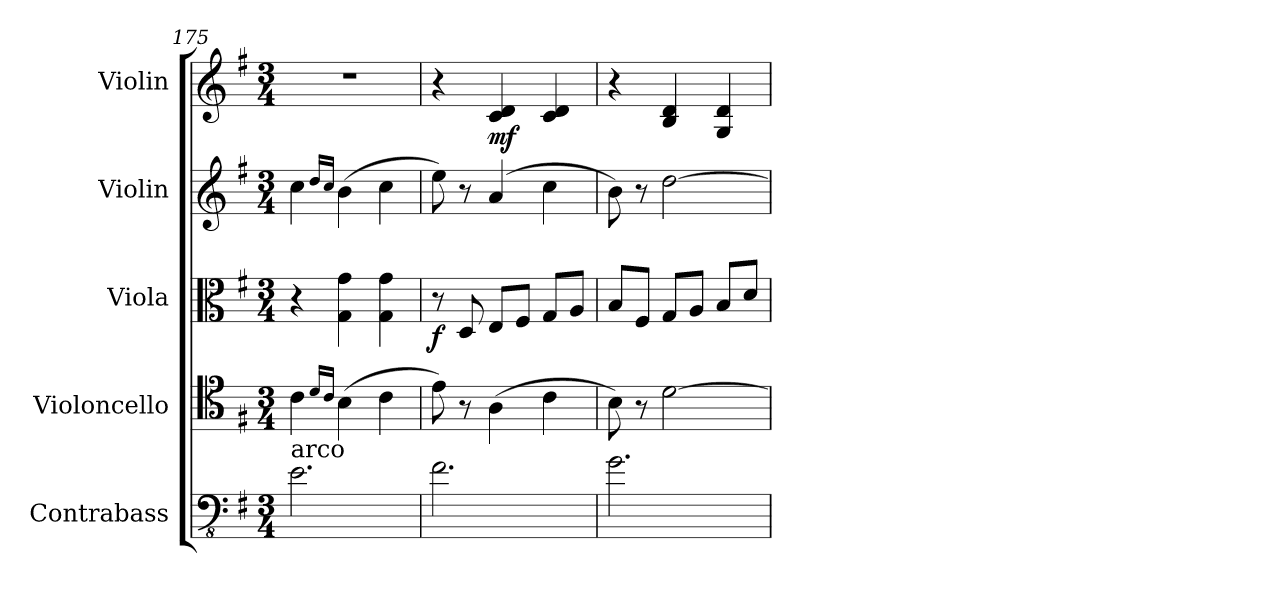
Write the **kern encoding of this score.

**kern	**kern	**kern	**dynam	**kern	**kern	**dynam
*part5	*part4	*part3	*part3	*part2	*part1	*part1
*staff5	*staff4	*staff3	*staff3	*staff2	*staff1	*staff1
*I"Contrabass	*I"Violoncello	*I"Viola	*	*I"Violin	*I"Violin	*
*I'Cb.	*I'Vc.	*I'Vla.	*	*I'Vln.	*I'Vln.	*
*clefFv4	*clefC4	*clefC3	*	*clefG2	*clefG2	*
*ITrd7c12	*	*	*	*	*	*
*k[f#]	*k[f#]	*k[f#]	*	*k[f#]	*k[f#]	*
*M3/4	*M3/4	*M3/4	*	*M3/4	*M3/4	*
=175	=175	=175	=175	=175	=175	=175
!LO:TX:a:t=arco	!	!	!	!	!	!
2.EE\	4c\	4r	.	4cc\	2.r	.
.	16qd/LL	.	.	16qdd/LL	.	.
.	16qc/JJ	.	.	16qcc/JJ	.	.
.	(4B\	4G\ 4g\	.	(4b\	.	.
.	4c\	4G\ 4g\	.	4cc\	.	.
=176	=176	=176	=176	=176	=176	=176
!	!	!	!LO:DY:b	!	!	!
2.FF#\	8e\)	8r	f	8ee\)	4r	.
.	8r	8D/	.	8r	.	.
!	!	!	!	!	!	!LO:DY:b
.	(4A\	8E/L	.	(4a/	4c/ 4d/	mf
.	.	8F#/J	.	.	.	.
.	4c\	8G/L	.	4cc\	4c/ 4d/	.
.	.	8A/J	.	.	.	.
=177	=177	=177	=177	=177	=177	=177
2.GG\	8B\)	8B/L	.	8b\)	4r	.
.	8r	8F#/J	.	8r	.	.
.	[2d\	8G/L	.	[2dd\	4B/ 4d/	.
.	.	8A/J	.	.	.	.
.	.	8B/L	.	.	4G/ 4d/	.
.	.	8d/J	.	.	.	.
=	=	=	=	=	=	=
*-	*-	*-	*-	*-	*-	*-
